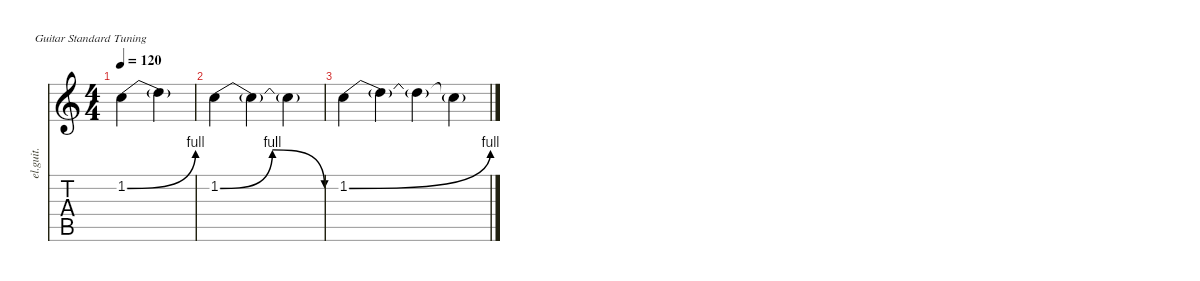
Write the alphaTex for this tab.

\defaultSystemsLayout 4
\hideDynamics
\bracketExtendMode nobrackets
\otherSystemsTrackNameOrientation horizontal
\track ("Electric Guitar" "el.guit.") {instrument electricguitarclean}
\staff {score tabs}
\tuning (E4 B3 G3 D3 A2 E2)
\ts (4 4)
\tempo 120
\clef g2
\ks c
1.2{be (bend 0 0 15 4)}.4{dy mf instrument electricguitarclean beam Down} 1.2{t}.4{beam Down} |
1.2{be (bendrelease 0 0 10.2 4 20.4 4 30 0)}.4{beam Down} 1.2{t}.4{beam Down} 1.2{t}.4{beam Down} |
1.2{be (bend 0 0 15 4)}.4{beam Down} 1.2{t}.4{beam Down} 1.2{t}.4{beam Down} 1.2{t}.4{beam Down}
